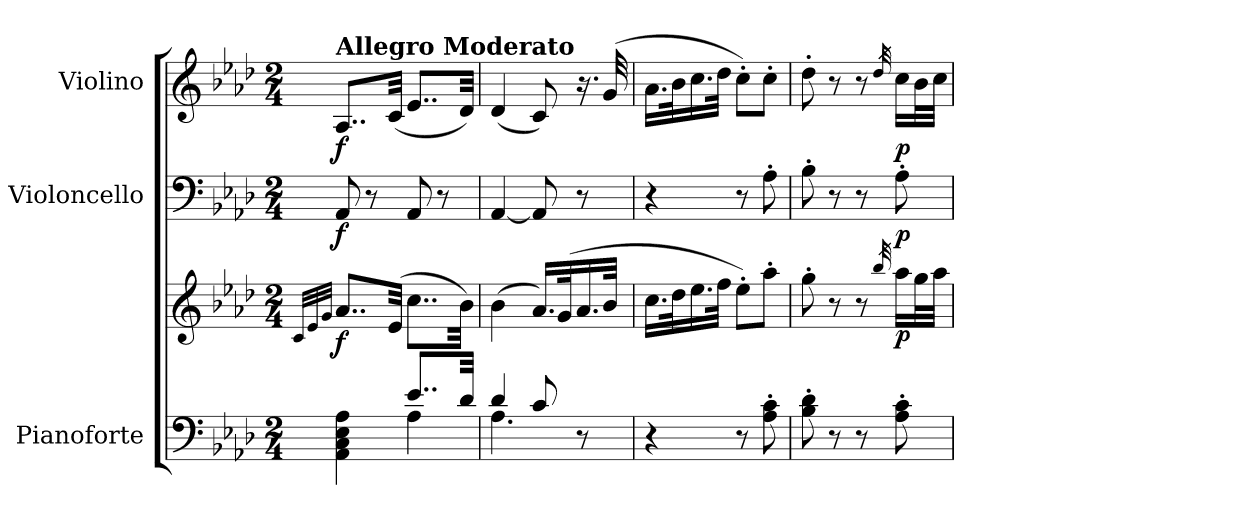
**kern	**kern	**dynam	**kern	**dynam	**kern	**dynam
*part3	*part3	*part3	*part2	*part2	*part1	*part1
*staff4	*staff3	*staff3/4	*staff2	*staff2	*staff1	*staff1
*I"Pianoforte	*	*	*I"Violoncello	*	*I"Violino	*
*I'Pno	*	*	*	*	*	*
*clefF4	*clefG2	*	*clefF4	*	*clefG2	*
*k[b-e-a-d-]	*k[b-e-a-d-]	*	*k[b-e-a-d-]	*	*k[b-e-a-d-]	*
*A-:	*A-:	*	*A-:	*	*A-:	*
*M2/4	*M2/4	*	*M2/4	*	*M2/4	*
*MM120	*MM120	*	*MM120	*	*MM120	*
=1	=1	=1	=1	=1	=1	=1
.	32qc/LLL	.	.	.	.	.
.	32qe-/	.	.	.	.	.
.	32qg/JJJ	.	.	.	.	.
*^	*	*	*	*	*	*
!	!	!	!	!	!	!LO:TX:a:B:t=Allegro Moderato	!
!	!	!	!LO:DY:b	!	!LO:DY:b	!	!LO:DY:b
4AA-\ 4C\ 4E-\ 4A-\	4ryy	8..a-/L	f	8AA-/	f	8..A-/L	f
.	.	.	.	8r	.	.	.
.	.	(>32e-/Jkk	.	.	.	(<32c/Jkk	.
8..e-/L	4A-\	8..cc\L	.	8AA-/	.	8..e-/L	.
.	.	.	.	8r	.	.	.
32d-/Jkk	.	32b-\Jkk)	.	.	.	32d-/Jkk)	.
=2	=2	=2	=2	=2	=2	=2	=2
4d-/	4.A-\	(>4b-\	.	[4AA-/	.	(<4d-/	.
8c/	.	16.a-/LL)	.	8AA-/]	.	8c/)	.
.	.	(<32g/K	.	.	.	.	.
8r	8ryy	16.a-/	.	8r	.	16.r	.
.	.	32b-/JJk	.	.	.	(<32g/	.
*v	*v	*	*	*	*	*	*
=3	=3	=3	=3	=3	=3	=3
4r	16.cc\LL	.	4r	.	16.a-\LL	.
.	32dd-\K	.	.	.	32b-\K	.
.	16.ee-\	.	.	.	16.cc\	.
.	32ff\JJk	.	.	.	32dd-\JJk	.
8r	8ee-'\L)	.	8r	.	8cc'\L)	.
8A-\' 8c\'	8aa-'\J	.	8A-'\	.	8cc'\J	.
=4	=4	=4	=4	=4	=4	=4
8B-\' 8d-\'	8gg'\	.	8B-'\	.	8dd-'\	.
8r	8r	.	8r	.	8r	.
8r	8r	.	8r	.	8r	.
.	32qbb-/	.	.	.	32qdd-/	.
!	!	!LO:DY:b	!	!LO:DY:b	!	!LO:DY:b
8A-\' 8c\'	16aa-\LL	p	8A-'\	p	16cc\LL	p
.	32gg\L	.	.	.	32b-\L	.
.	32aa-\JJJ	.	.	.	32cc\JJJ	.
=	=	=	=	=	=	=
*-	*-	*-	*-	*-	*-	*-
